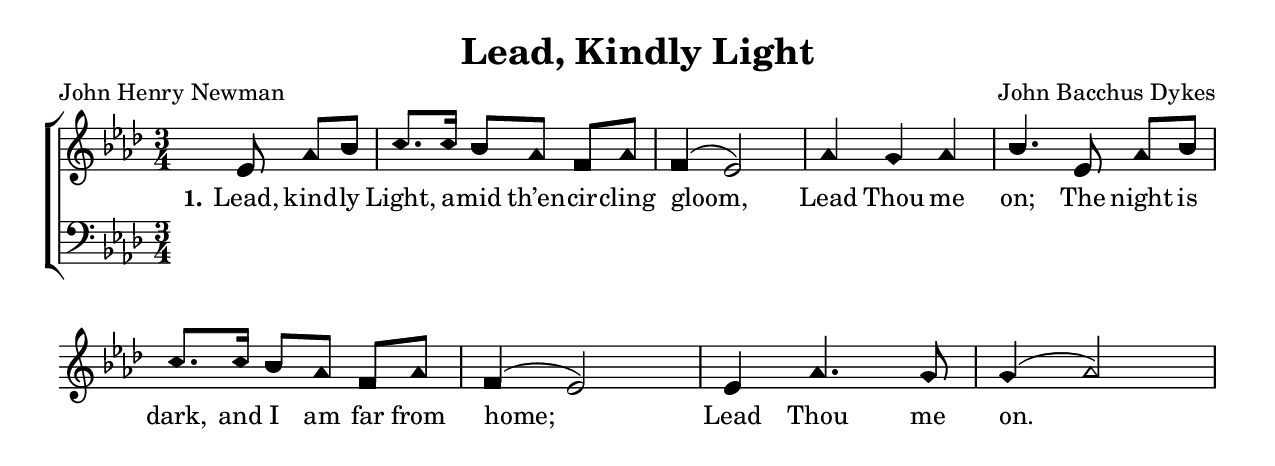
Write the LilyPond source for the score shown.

\version "2.18.2"

\header {
 	title = "Lead, Kindly Light"
 	composer = "John Bacchus Dykes"
 	poet = "John Henry Newman"
	%meter = ""
	%copyright= \markup { "Copyright" \char ##x00A9 "2004 by Rob Ritter" }
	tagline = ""
}


\paper {
	#(set-paper-size "letter")
	indent = 0
  	%page-count = #1
	print-page-number = "false"
}


global = {
 	\key aes \major
 	\time 3/4
	\aikenHeads
  	\huge
	\set Timing.beamExceptions = #'()
	\set Timing.baseMoment = #(ly:make-moment 1/4)
	\set Timing.beatStructure = #'(1 1 1)
  	\override Score.BarNumber.break-visibility = ##(#f #f #f)
 	\set Staff.midiMaximumVolume = #1.0
 	\partial 4.
}


lead = {
	\set Staff.midiMinimumVolume = #3.0
}


soprano = \relative c'' {
 	\global
	ees,8 aes bes c8. c16 bes8 aes f aes f4( ees2)
	aes4 g aes bes4.
	ees,8 aes bes c8. c16 bes8 aes f aes f4( ees2)
	ees4 aes4.g8 g4( aes2)
}


alto = \relative c' {
	\global
}


tenor = \relative c' {
	\global
	\clef "bass"
}


bass = \relative c {
	\global
	\clef "bass"
}


% Some useful characters: — “ ” ‘ ’


verseOne = \lyricmode {
	\set stanza = "1."
	Lead, kind -- ly Light, a -- mid th’en -- cir -- cling gloom,
	Lead Thou me on;
	The night is dark, and I am far from home;
	Lead Thou me on.
	Keep Thou my feet; I do not ask to see
	The dis -- tant scene— one step e -- nough for me.
}


verseTwo = \lyricmode {
	\set stanza = "2."
}


verseThree = \lyricmode {
	\set stanza = "3."
}


verseFour = \lyricmode {
	\set stanza = "4."
}


\score{
	\new ChoirStaff <<
		\new Staff \with {midiInstrument = #"acoustic grand"} <<
			\new Voice = "soprano" {\voiceOne \soprano}
			\new Voice = "alto" {\voiceTwo \alto}
		>>
		
		\new Lyrics {
			\lyricsto "soprano" \verseOne
		}
		\new Lyrics {
			\lyricsto "soprano" \verseTwo
		}
		\new Lyrics {
			\lyricsto "soprano" \verseThree
		}
		\new Lyrics {
			\lyricsto "soprano" \verseFour
		}
		
		\new Staff  \with {midiInstrument = #"acoustic grand"}<<
			\new Voice = "tenor" {\voiceThree \tenor}
			\new Voice = "bass" {\voiceFour \bass}
		>>
		
	>>
	
	\layout{}
	\midi{
		\tempo 4 = 88
	}
}
